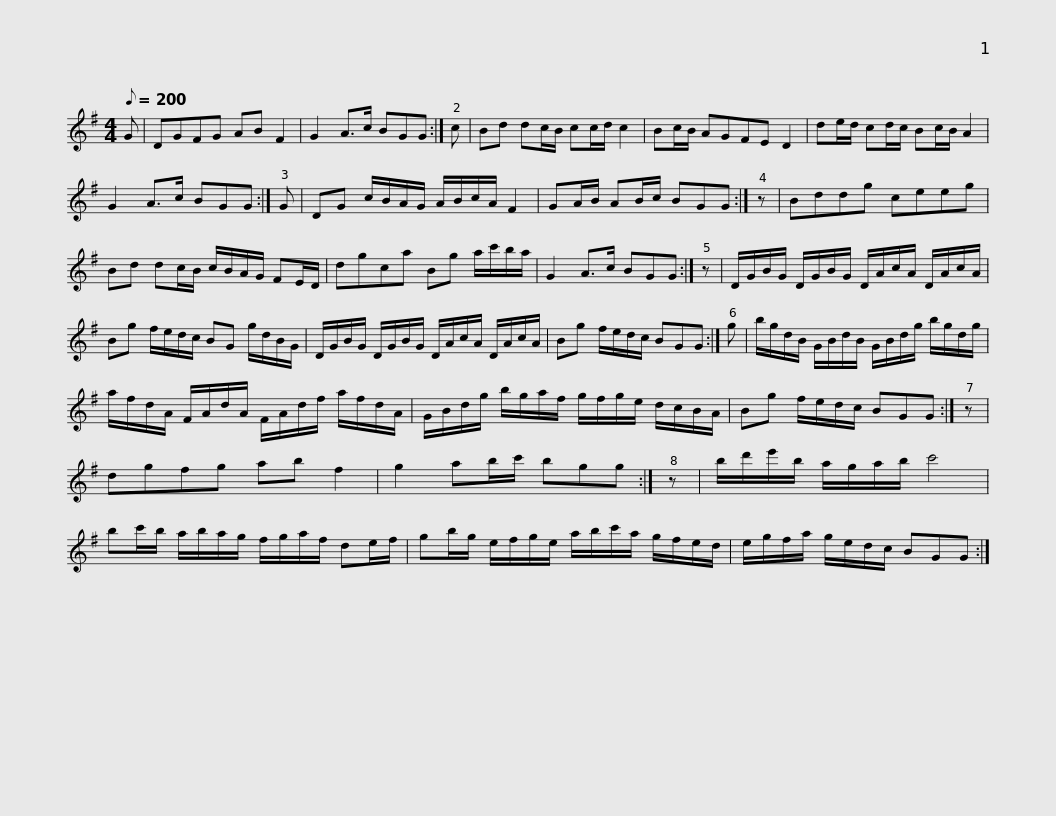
X:1
L:1/8
Q:1/8=200
M:4/4
I:linebreak $
K:G
V:1 treble
V:1
 G | DGFG AB F2 | G2 A>c BGG :| c | Bd dc/B/ cc/d/ c2 | %5
 Bc/B/ AGFE D2 | de/d/ cd/c/ Bc/B/ A2 |$ G2 A>c BGG :| G | DG c/B/A/G/ A/B/c/A/ F2 | %10
 GA/B/ AB/c/ BGG :| z | Bddg ceeg |$ Bd dc/B/ c/B/A/G/ FE/D/ | dgca Bg a/c'/b/a/ | %15
 G2 A>c BGG :| z |$ D/G/B/G/ D/G/B/G/ D/A/c/A/ D/A/c/A/ | Bg f/e/d/c/ BG g/d/B/G/ | D/G/B/G/ D/G/B/G/ D/A/c/A/ D/A/c/A/ |$ %20
 Bg f/e/d/c/ BGG :| g | b/g/d/B/ G/B/d/B/ G/B/d/g/ b/g/d/g/ | a/f/d/A/ F/A/d/A/ F/A/d/f/ a/f/d/A/ |$ G/B/d/g/ b/g/a/f/ g/f/g/e/ d/c/B/A/ | %25
 Bg f/e/d/c/ BGG :| z | dgfg ab f2 | g2 ab/c'/ bgg :| z |$ %30
 b/d'/e'/b/ a/g/a/b/ c'4 | bc'/b/ a/b/a/g/ f/g/a/f/ de/f/ | gb/g/ e/f/g/e/ a/b/c'/a/ g/f/e/d/ |$ e/g/f/a/ g/e/d/c/ BGG :| %34
